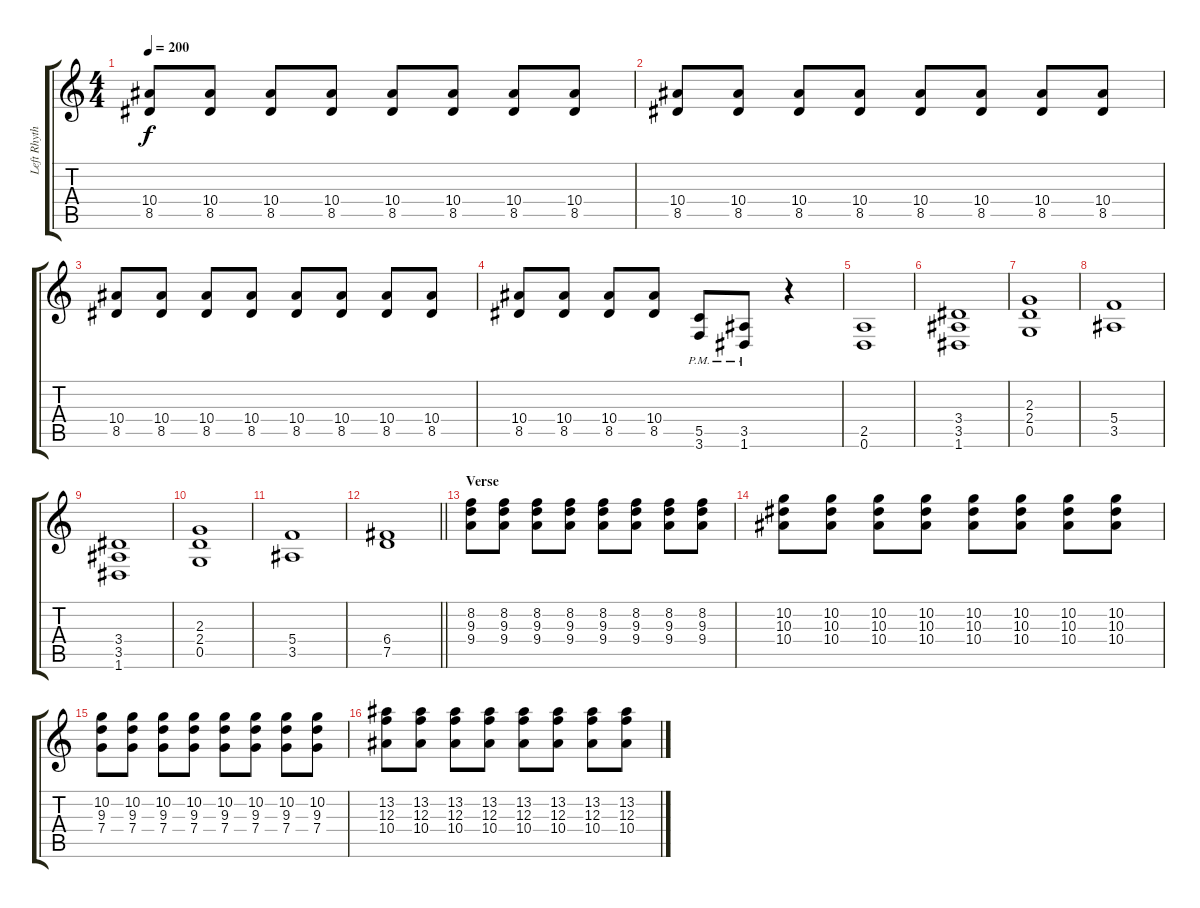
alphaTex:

\track ("Left Rhythm Gtr" "Left Rhyth") {mute instrument overdrivenguitar}
\staff {score tabs}
\tuning (D4 A3 F3 C3 G2 D2) {hide}
\ts (4 4)
\tempo 200
\clef g2
\ks c
(10.4 8.5).8{dy f} (10.4 8.5).8 (10.4 8.5).8 (10.4 8.5).8 (10.4 8.5).8 (10.4 8.5).8 (10.4 8.5).8 (10.4 8.5).8 |
(10.4 8.5).8 (10.4 8.5).8 (10.4 8.5).8 (10.4 8.5).8 (10.4 8.5).8 (10.4 8.5).8 (10.4 8.5).8 (10.4 8.5).8 |
(10.4 8.5).8 (10.4 8.5).8 (10.4 8.5).8 (10.4 8.5).8 (10.4 8.5).8 (10.4 8.5).8 (10.4 8.5).8 (10.4 8.5).8 |
(10.4 8.5).8 (10.4 8.5).8 (10.4 8.5).8 (10.4 8.5).8 (5.5{pm} 3.6{pm}).8 (3.5{pm} 1.6{pm}).8 r.4 |
(2.5 0.6).1 |
(3.4 3.5 1.6).1 |
(2.3 2.4 0.5).1 |
(5.4 3.5).1 |
(3.4 3.5 1.6).1 |
(2.3 2.4 0.5).1 |
(5.4 3.5).1 |
\barLineRight lightlight
(6.4 7.5).1 |
\section ("" "Verse")
(8.2 9.3 9.4).8 (8.2 9.3 9.4).8 (8.2 9.3 9.4).8 (8.2 9.3 9.4).8 (8.2 9.3 9.4).8 (8.2 9.3 9.4).8 (8.2 9.3 9.4).8 (8.2 9.3 9.4).8 |
(10.2 10.3 10.4).8 (10.2 10.3 10.4).8 (10.2 10.3 10.4).8 (10.2 10.3 10.4).8 (10.2 10.3 10.4).8 (10.2 10.3 10.4).8 (10.2 10.3 10.4).8 (10.2 10.3 10.4).8 |
(10.2 9.3 7.4).8 (10.2 9.3 7.4).8 (10.2 9.3 7.4).8 (10.2 9.3 7.4).8 (10.2 9.3 7.4).8 (10.2 9.3 7.4).8 (10.2 9.3 7.4).8 (10.2 9.3 7.4).8 |
(13.2 12.3 10.4).8 (13.2 12.3 10.4).8 (13.2 12.3 10.4).8 (13.2 12.3 10.4).8 (13.2 12.3 10.4).8 (13.2 12.3 10.4).8 (13.2 12.3 10.4).8 (13.2 12.3 10.4).8
